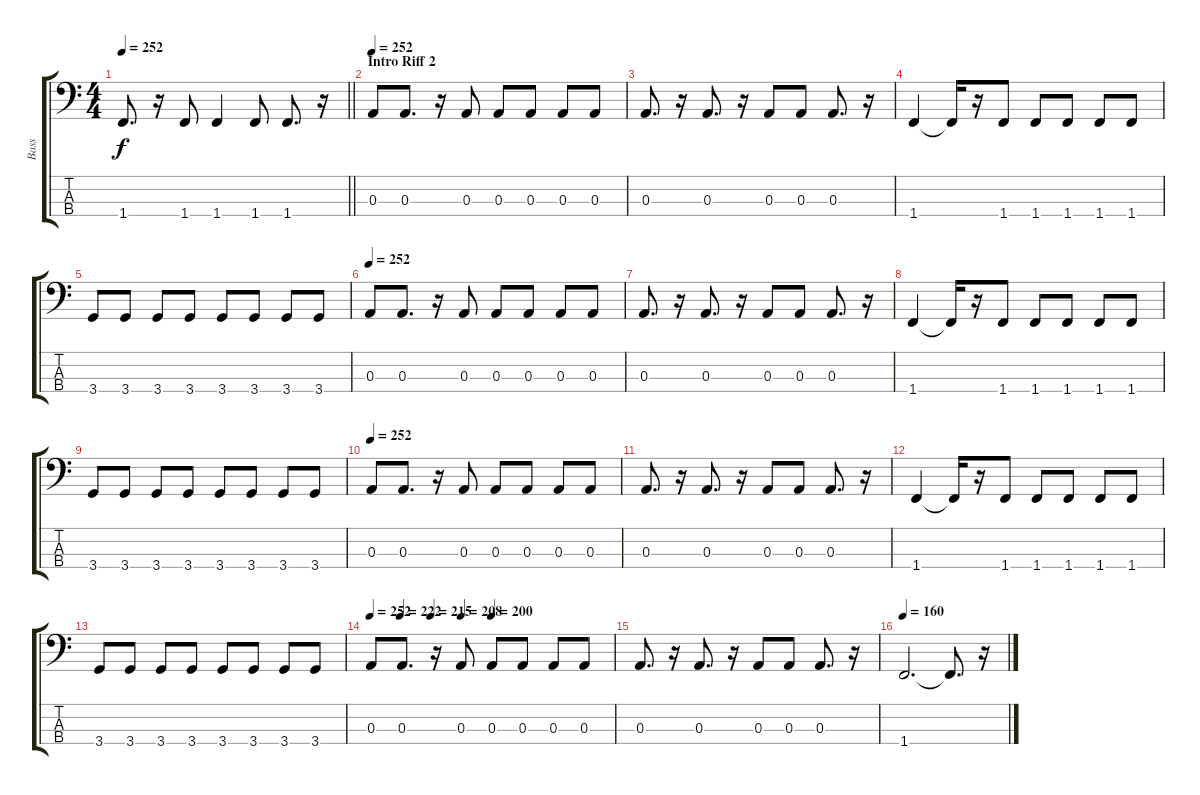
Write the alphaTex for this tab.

\track ("Bass" "Bass") {instrument electricbassfinger}
\staff {score tabs}
\tuning (G2 D2 A1 E1) {hide}
\ts (4 4)
\tempo 252
\clef f4
\barLineRight lightlight
\ks c
1.4.8{d dy f} r.16 1.4.8 1.4.4 1.4.8 1.4.8{d} r.16 |
\section ("" "Intro Riff 2")
\tempo 252
0.3.8 0.3.8{d} r.16 0.3.8 0.3.8 0.3.8 0.3.8 0.3.8 |
0.3.8{d} r.16 0.3.8{d} r.16 0.3.8 0.3.8 0.3.8{d} r.16 |
1.4.4 1.4{t}.16 r.16 1.4.8 1.4.8 1.4.8 1.4.8 1.4.8 |
3.4.8 3.4.8 3.4.8 3.4.8 3.4.8 3.4.8 3.4.8 3.4.8 |
\tempo 252
0.3.8 0.3.8{d} r.16 0.3.8 0.3.8 0.3.8 0.3.8 0.3.8 |
0.3.8{d} r.16 0.3.8{d} r.16 0.3.8 0.3.8 0.3.8{d} r.16 |
1.4.4 1.4{t}.16 r.16 1.4.8 1.4.8 1.4.8 1.4.8 1.4.8 |
3.4.8 3.4.8 3.4.8 3.4.8 3.4.8 3.4.8 3.4.8 3.4.8 |
\tempo 252
0.3.8 0.3.8{d} r.16 0.3.8 0.3.8 0.3.8 0.3.8 0.3.8 |
0.3.8{d} r.16 0.3.8{d} r.16 0.3.8 0.3.8 0.3.8{d} r.16 |
1.4.4 1.4{t}.16 r.16 1.4.8 1.4.8 1.4.8 1.4.8 1.4.8 |
3.4.8 3.4.8 3.4.8 3.4.8 3.4.8 3.4.8 3.4.8 3.4.8 |
\tempo 252
\tempo (222 0.125)
\tempo (215 0.25)
\tempo (208 0.375)
\tempo (200 0.5)
0.3.8 0.3.8{d} r.16 0.3.8 0.3.8 0.3.8 0.3.8 0.3.8 |
0.3.8{d} r.16 0.3.8{d} r.16 0.3.8 0.3.8 0.3.8{d} r.16 |
\tempo 108
\tempo 160
1.4.2{d} 1.4{t}.8{d} r.16
